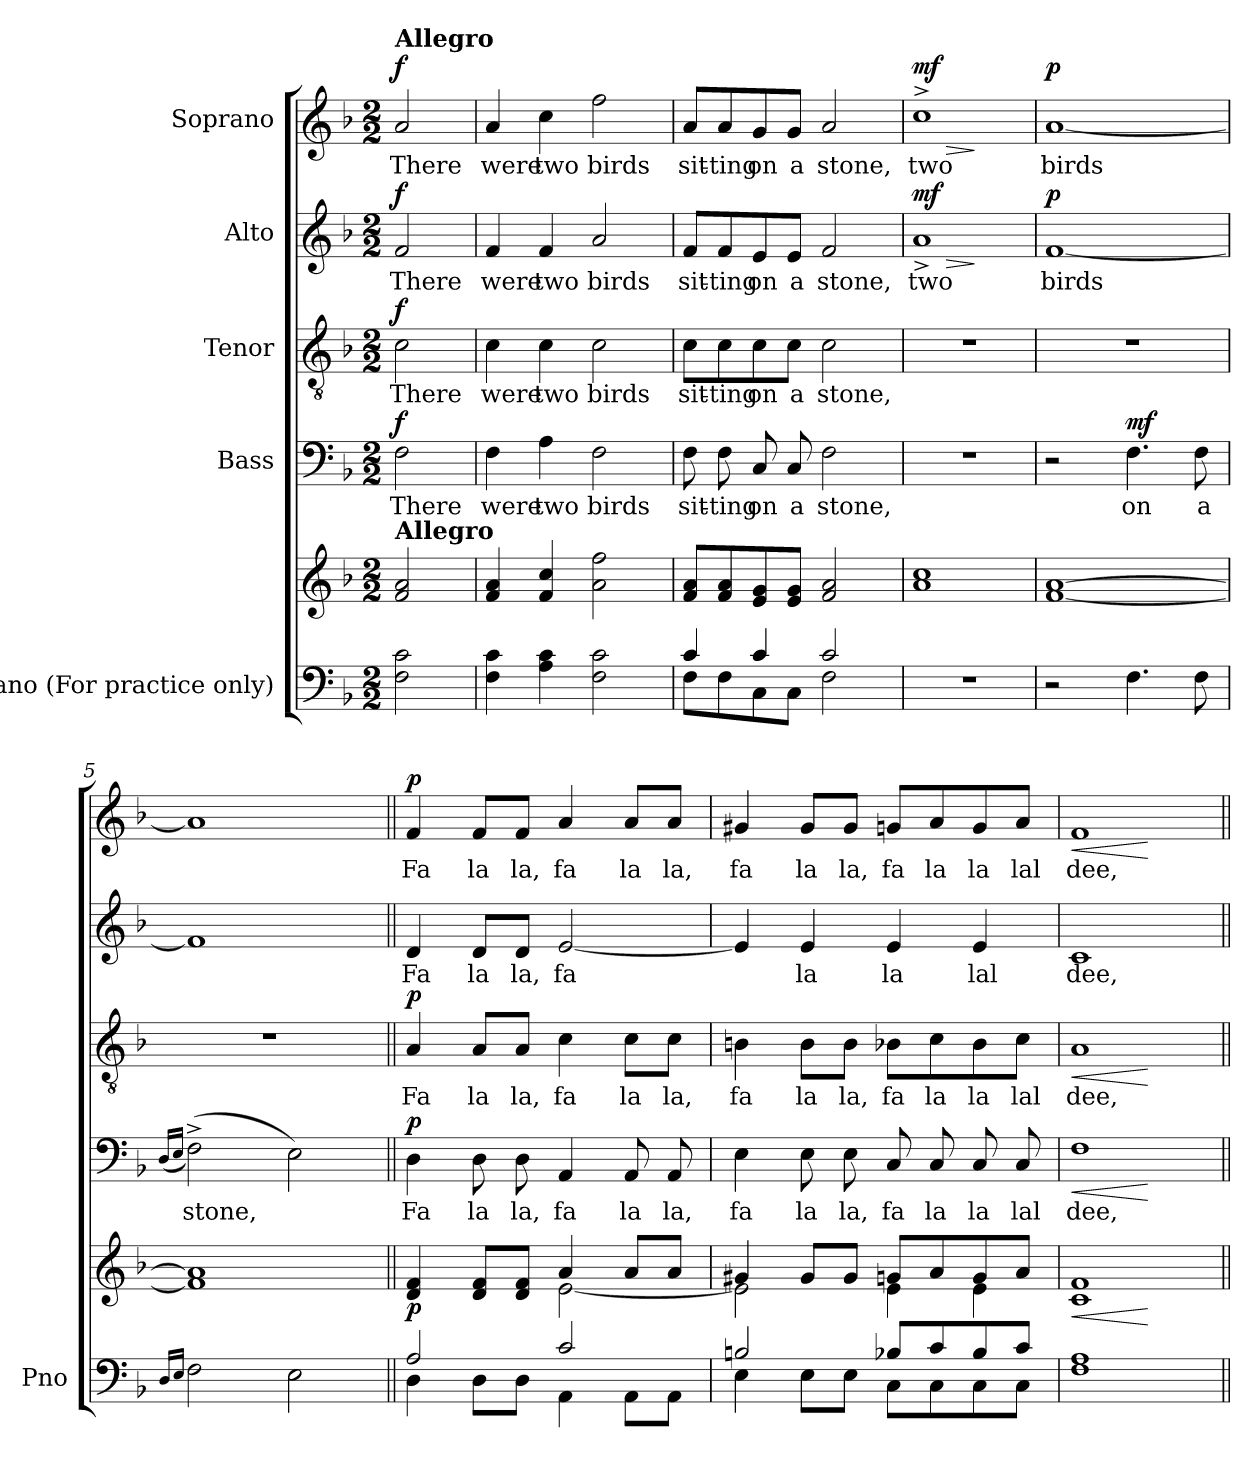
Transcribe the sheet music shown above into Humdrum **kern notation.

**kern	**kern	**dynam	**kern	**text	**dynam	**kern	**text	**dynam	**kern	**text	**dynam	**kern	**text	**dynam
*part5	*part5	*part5	*part4	*part4	*part4	*part3	*part3	*part3	*part2	*part2	*part2	*part1	*part1	*part1
*staff6	*staff5	*staff5/6	*staff4	*staff4	*staff4	*staff3	*staff3	*staff3	*staff2	*staff2	*staff2	*staff1	*staff1	*staff1
*I"Piano (For practice only)	*	*	*I"Bass	*	*	*I"Tenor	*	*	*I"Alto	*	*	*I"Soprano	*	*
*I'Pno	*	*	*	*	*	*	*	*	*	*	*	*	*	*
*clefF4	*clefG2	*	*clefF4	*	*	*clefGv2	*	*	*clefG2	*	*	*clefG2	*	*
*k[b-]	*k[b-]	*	*k[b-]	*	*	*k[b-]	*	*	*k[b-]	*	*	*k[b-]	*	*
*M2/2	*M2/2	*	*M2/2	*	*	*M2/2	*	*	*M2/2	*	*	*M2/2	*	*
*MM168	*MM168	*	*MM168	*	*	*MM168	*	*	*MM168	*	*	*MM168	*	*
=	=	=	=	=	=	=	=	=	=	=	=	=	=	=
!	!	!	!	!	!	!	!	!	!	!	!	!LO:TX:a:B:t=Allegro	!	!
!	!LO:TX:a:B:t=Allegro	!	!	!	!	!	!	!	!	!	!	!	!	!
!	!	!	!	!LO:LY:b	!LO:DY:a	!	!LO:LY:b	!LO:DY:a	!	!LO:LY:b	!LO:DY:a	!	!LO:LY:b	!LO:DY:a
2F\ 2c\	2f/ 2a/	.	2F\	There	f	2c\	There	f	2f/	There	f	2a/	There	f
=1	=1	=1	=1	=1	=1	=1	=1	=1	=1	=1	=1	=1	=1	=1
!	!	!	!	!LO:LY:b	!	!	!LO:LY:b	!	!	!LO:LY:b	!	!	!LO:LY:b	!
4F\ 4c\	4f/ 4a/	.	4F\	were	.	4c\	were	.	4f/	were	.	4a/	were	.
!	!	!	!	!LO:LY:b	!	!	!LO:LY:b	!	!	!LO:LY:b	!	!	!LO:LY:b	!
4A\ 4c\	4f/ 4cc/	.	4A\	two	.	4c\	two	.	4f/	two	.	4cc\	two	.
!	!	!	!	!LO:LY:b	!	!	!LO:LY:b	!	!	!LO:LY:b	!	!	!LO:LY:b	!
2F\ 2c\	2a\ 2ff\	.	2F\	birds	.	2c\	birds	.	2a/	birds	.	2ff\	birds	.
=2	=2	=2	=2	=2	=2	=2	=2	=2	=2	=2	=2	=2	=2	=2
*^	*	*	*	*	*	*	*	*	*	*	*	*	*	*
!	!	!	!	!	!LO:LY:b	!	!	!LO:LY:b	!	!	!LO:LY:b	!	!	!LO:LY:b	!
4c/	8F\L	8f/ 8a/L	.	8F\	sit-	.	8c\L	sit-	.	8f/L	sit-	.	8a/L	sit-	.
!	!	!	!	!	!LO:LY:b	!	!	!LO:LY:b	!	!	!LO:LY:b	!	!	!LO:LY:b	!
.	8F\	8f/ 8a/	.	8F\	-ting	.	8c\	-ting	.	8f/	-ting	.	8a/	-ting	.
!	!	!	!	!	!LO:LY:b	!	!	!LO:LY:b	!	!	!LO:LY:b	!	!	!LO:LY:b	!
4c/	8C\	8e/ 8g/	.	8C/	on	.	8c\	on	.	8e/	on	.	8g/	on	.
!	!	!	!	!	!LO:LY:b	!	!	!LO:LY:b	!	!	!LO:LY:b	!	!	!LO:LY:b	!
.	8C\J	8e/ 8g/J	.	8C/	a	.	8c\J	a	.	8e/J	a	.	8g/J	a	.
!	!	!	!	!	!LO:LY:b	!	!	!LO:LY:b	!	!	!LO:LY:b	!	!	!LO:LY:b	!
2c/	2F\	2f/ 2a/	.	2F\	stone,	.	2c\	stone,	.	2f/	stone,	.	2a/	stone,	.
=3	=3	=3	=3	=3	=3	=3	=3	=3	=3	=3	=3	=3	=3	=3	=3
!	!	!	!	!	!	!	!	!	!	!	!LO:LY:b	!LO:HP:b	!	!LO:LY:b	!LO:HP:b
!	!	!	!	!	!	!	!	!	!	!	!	!LO:DY:n=1:a	!	!	!LO:DY:n=1:a
*v	*v	*	*	*	*	*	*	*	*	*	*	*	*	*	*
1r	1a 1cc	.	1r	.	.	1r	.	.	1a^	two	> mf	1cc^	two	> mf
.	.	.	.	.	.	.	.	.	.	.	]	.	.	]
=4	=4	=4	=4	=4	=4	=4	=4	=4	=4	=4	=4	=4	=4	=4
!	!	!	!	!	!	!	!	!	!	!LO:LY:b	!LO:DY:a	!	!LO:LY:b	!LO:DY:a
2r	[1f [1a	.	2r	.	.	1r	.	.	[1f	birds	p	[1a	birds	p
!	!	!	!	!LO:LY:b	!LO:DY:a	!	!	!	!	!	!	!	!	!
4.F\	.	.	4.F\	on	mf	.	.	.	.	.	.	.	.	.
!	!	!	!	!LO:LY:b	!	!	!	!	!	!	!	!	!	!
8F\	.	.	8F\	a	.	.	.	.	.	.	.	.	.	.
=5	=5	=5	=5	=5	=5	=5	=5	=5	=5	=5	=5	=5	=5	=5
16qD/LL	.	.	(<16qD/LL	.	.	.	.	.	.	.	.	.	.	.
16qE/JJ	.	.	16qE/JJ	.	.	.	.	.	.	.	.	.	.	.
!	!	!	!	!LO:LY:b	!	!	!	!	!	!	!	!	!	!
2F\	1f] 1a]	.	(>2F^\)	stone,	.	1r	.	.	1f]	.	.	1a]	.	.
2E\	.	.	2E\)	.	.	.	.	.	.	.	.	.	.	.
!!LO:LB:g=z
=6||	=6||	=6||	=6||	=6||	=6||	=6||	=6||	=6||	=6||	=6||	=6||	=6||	=6||	=6||
*^	*^	*	*	*	*	*	*	*	*	*	*	*	*	*
!	!	!	!	!LO:DY:b	!	!LO:LY:b	!LO:DY:a	!	!LO:LY:b	!LO:DY:a	!	!LO:LY:b	!	!	!LO:LY:b	!LO:DY:a
2A/	4D\	4d/ 4f/	2ryy	p	4D\	Fa	p	4A/	Fa	p	4d/	Fa	.	4f/	Fa	p
!	!	!	!	!	!	!LO:LY:b	!	!	!LO:LY:b	!	!	!LO:LY:b	!	!	!LO:LY:b	!
.	8D\L	8d/ 8f/L	.	.	8D\	la	.	8A/L	la	.	8d/L	la	.	8f/L	la	.
!	!	!	!	!	!	!LO:LY:b	!	!	!LO:LY:b	!	!	!LO:LY:b	!	!	!LO:LY:b	!
.	8D\J	8d/ 8f/J	.	.	8D\	la,	.	8A/J	la,	.	8d/J	la,	.	8f/J	la,	.
!	!	!	!	!	!	!LO:LY:b	!	!	!LO:LY:b	!	!	!LO:LY:b	!	!	!LO:LY:b	!
2c/	4AA\	4a/	[2e\	.	4AA/	fa	.	4c\	fa	.	[2e/	fa	.	4a/	fa	.
!	!	!	!	!	!	!LO:LY:b	!	!	!LO:LY:b	!	!	!	!	!	!LO:LY:b	!
.	8AA\L	8a/L	.	.	8AA/	la	.	8c\L	la	.	.	.	.	8a/L	la	.
!	!	!	!	!	!	!LO:LY:b	!	!	!LO:LY:b	!	!	!	!	!	!LO:LY:b	!
.	8AA\J	8a/J	.	.	8AA/	la,	.	8c\J	la,	.	.	.	.	8a/J	la,	.
=7	=7	=7	=7	=7	=7	=7	=7	=7	=7	=7	=7	=7	=7	=7	=7	=7
!	!	!	!	!	!	!LO:LY:b	!	!	!LO:LY:b	!	!	!	!	!	!LO:LY:b	!
2Bn/	4E\	4g#X/	2e\]	.	4E\	fa	.	4Bn\	fa	.	4e/]	.	.	4g#X/	fa	.
!	!	!	!	!	!	!LO:LY:b	!	!	!LO:LY:b	!	!	!LO:LY:b	!	!	!LO:LY:b	!
.	8E\L	8g#/L	.	.	8E\	la	.	8B\L	la	.	4e/	la	.	8g#/L	la	.
!	!	!	!	!	!	!LO:LY:b	!	!	!LO:LY:b	!	!	!	!	!	!LO:LY:b	!
.	8E\J	8g#/J	.	.	8E\	la,	.	8B\J	la,	.	.	.	.	8g#/J	la,	.
!	!	!	!	!	!	!LO:LY:b	!	!	!LO:LY:b	!	!	!LO:LY:b	!	!	!LO:LY:b	!
8B-X/L	8C\L	8gn/L	4e\	.	8C/	fa	.	8B-X\L	fa	.	4e/	la	.	8gn/L	fa	.
!	!	!	!	!	!	!LO:LY:b	!	!	!LO:LY:b	!	!	!	!	!	!LO:LY:b	!
8c/	8C\	8a/	.	.	8C/	la	.	8c\	la	.	.	.	.	8a/	la	.
!	!	!	!	!	!	!LO:LY:b	!	!	!LO:LY:b	!	!	!LO:LY:b	!	!	!LO:LY:b	!
8B-/	8C\	8g/	4e\	.	8C/	la	.	8B-\	la	.	4e/	lal	.	8g/	la	.
!	!	!	!	!	!	!LO:LY:b	!	!	!LO:LY:b	!	!	!	!	!	!LO:LY:b	!
8c/J	8C\J	8a/J	.	.	8C/	lal	.	8c\J	lal	.	.	.	.	8a/J	lal	.
=8	=8	=8	=8	=8	=8	=8	=8	=8	=8	=8	=8	=8	=8	=8	=8	=8
!	!	!	!	!LO:HP:b	!	!LO:LY:b	!LO:HP:b	!	!LO:LY:b	!LO:HP:b	!	!LO:LY:b	!	!	!LO:LY:b	!LO:HP:b
*v	*v	*	*	*	*	*	*	*	*	*	*	*	*	*	*	*
1F 1A	1f	1c	<	1F	dee,	<	1A	dee,	<	1c	dee,	.	1f	dee,	<
*	*v	*v	*	*	*	*	*	*	*	*	*	*	*	*	*
.	.	[	.	.	[	.	.	[	.	.	.	.	.	[
=||	=||	=||	=||	=||	=||	=||	=||	=||	=||	=||	=||	=||	=||	=||
*-	*-	*-	*-	*-	*-	*-	*-	*-	*-	*-	*-	*-	*-	*-
